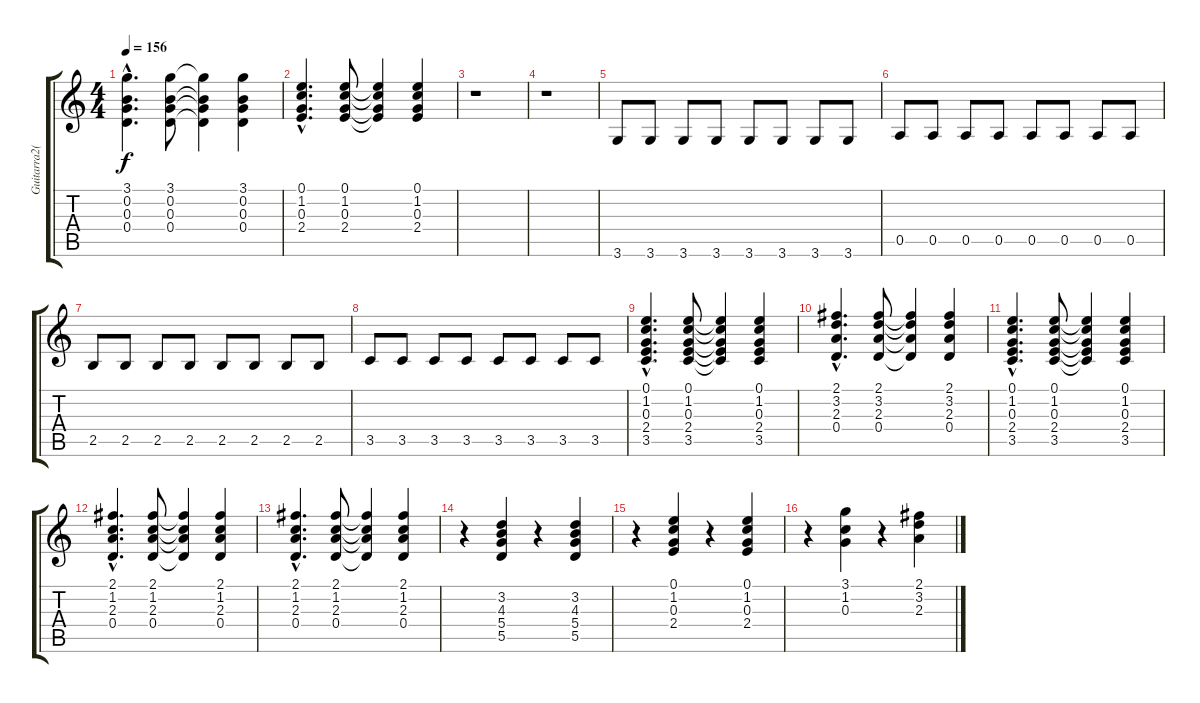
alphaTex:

\track ("Guitarra2(Uoho)" "Guitarra2(") {instrument electricguitarclean}
\staff {score tabs}
\tuning (E4 B3 G3 D3 A2 E2) {hide}
\ts (4 4)
\tempo 156
\clef g2
\ks c
(3.1{hac} 0.2{hac} 0.3{hac} 0.4{hac}).4{d dy f} (3.1 0.2 0.3 0.4).8 (3.1{t} 0.2{t} 0.3{t} 0.4{t}).4 (3.1 0.2 0.3 0.4).4 |
(0.1{hac} 1.2{hac} 0.3{hac} 2.4{hac}).4{d} (0.1 1.2 0.3 2.4).8 (0.1{t} 1.2{t} 0.3{t} 2.4{t}).4 (0.1 1.2 0.3 2.4).4 |
r.1 |
r.1 |
3.6.8 3.6.8 3.6.8 3.6.8 3.6.8 3.6.8 3.6.8 3.6.8 |
0.5.8 0.5.8 0.5.8 0.5.8 0.5.8 0.5.8 0.5.8 0.5.8 |
2.5.8 2.5.8 2.5.8 2.5.8 2.5.8 2.5.8 2.5.8 2.5.8 |
3.5.8 3.5.8 3.5.8 3.5.8 3.5.8 3.5.8 3.5.8 3.5.8 |
(0.1{hac} 1.2{hac} 0.3{hac} 2.4{hac} 3.5{hac}).4{d} (0.1 1.2 0.3 2.4 3.5).8 (0.1{t} 1.2{t} 0.3{t} 2.4{t} 3.5{t}).4 (0.1 1.2 0.3 2.4 3.5).4 |
(2.1{hac} 3.2{hac} 2.3{hac} 0.4{hac}).4{d} (2.1 3.2 2.3 0.4).8 (2.1{t} 3.2{t} 2.3{t} 0.4{t}).4 (2.1 3.2 2.3 0.4).4 |
(0.1{hac} 1.2{hac} 0.3{hac} 2.4{hac} 3.5{hac}).4{d} (0.1 1.2 0.3 2.4 3.5).8 (0.1{t} 1.2{t} 0.3{t} 2.4{t} 3.5{t}).4 (0.1 1.2 0.3 2.4 3.5).4 |
(2.1{hac} 1.2{hac} 2.3{hac} 0.4{hac}).4{d} (2.1 1.2 2.3 0.4).8 (2.1{t} 1.2{t} 2.3{t} 0.4{t}).4 (2.1 1.2 2.3 0.4).4 |
(2.1{hac} 1.2{hac} 2.3{hac} 0.4{hac}).4{d} (2.1 1.2 2.3 0.4).8 (2.1{t} 1.2{t} 2.3{t} 0.4{t}).4 (2.1 1.2 2.3 0.4).4 |
r.4 (3.2 4.3 5.4 5.5).4 r.4 (3.2 4.3 5.4 5.5).4 |
r.4 (0.1 1.2 0.3 2.4).4 r.4 (0.1 1.2 0.3 2.4).4 |
r.4 (3.1 1.2 0.3).4 r.4 (2.1 3.2 2.3).4
